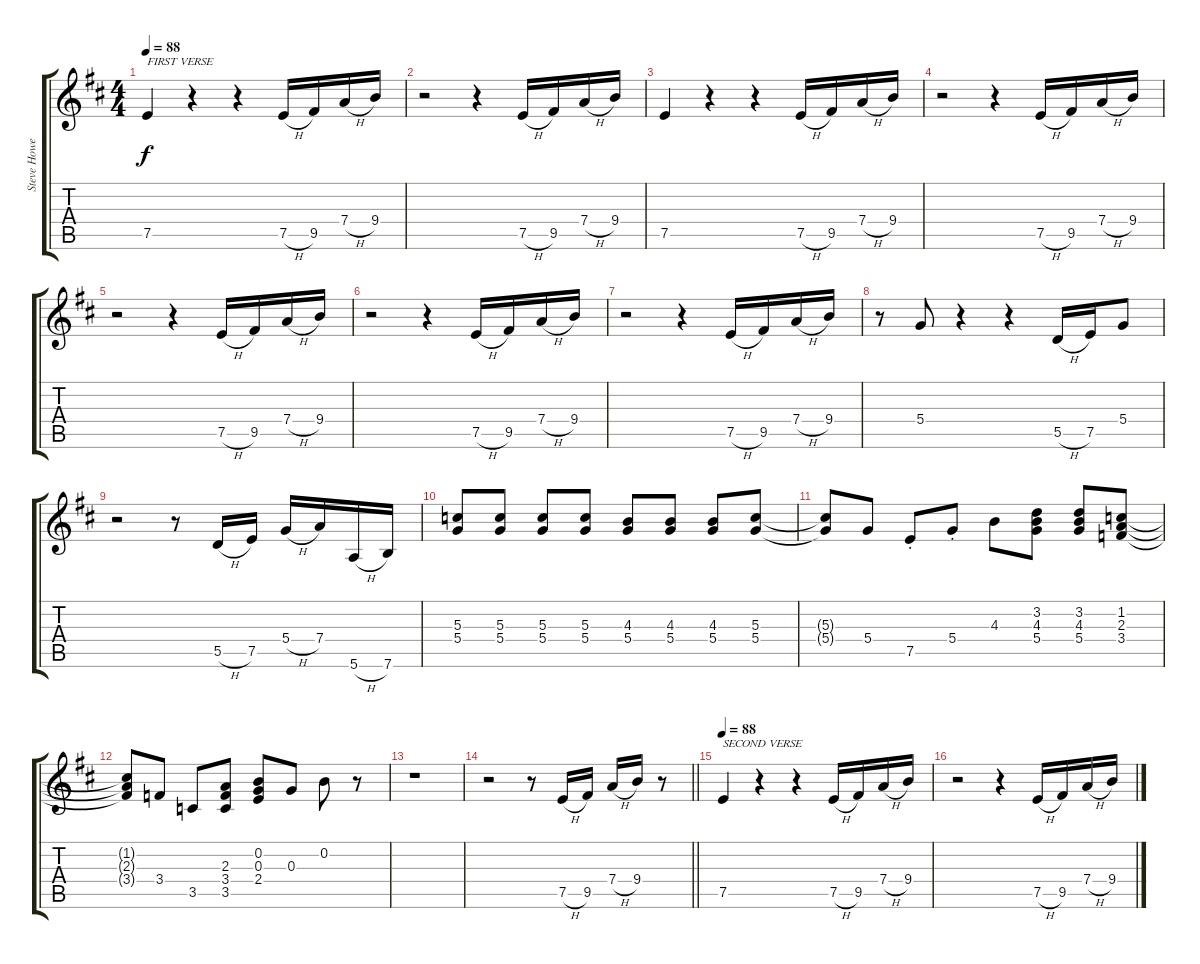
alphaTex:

\track ("Steve Howe 1" "Steve Howe") {instrument electricguitarjazz}
\staff {score tabs}
\tuning (E4 B3 G3 D3 A2 E2) {hide}
\ts (4 4)
\tempo 88
\clef g2
\ks d
7.5.4{txt "FIRST VERSE" dy f} r.4 r.4 7.5{h}.16 9.5.16 7.4{h}.16 9.4.16 |
r.2 r.4 7.5{h}.16 9.5.16 7.4{h}.16 9.4.16 |
7.5.4 r.4 r.4 7.5{h}.16 9.5.16 7.4{h}.16 9.4.16 |
r.2 r.4 7.5{h}.16 9.5.16 7.4{h}.16 9.4.16 |
r.2 r.4 7.5{h}.16 9.5.16 7.4{h}.16 9.4.16 |
r.2 r.4 7.5{h}.16 9.5.16 7.4{h}.16 9.4.16 |
r.2 r.4 7.5{h}.16 9.5.16 7.4{h}.16 9.4.16 |
r.8 5.4.8 r.4 r.4 5.5{h}.16 7.5.16 5.4.8 |
r.2 r.8 5.5{h}.16 7.5.16 5.4{h}.16 7.4.16 5.6{h}.16 7.6.16 |
(5.3 5.4).8 (5.3 5.4).8 (5.3 5.4).8 (5.3 5.4).8 (4.3 5.4).8 (4.3 5.4).8 (4.3 5.4).8 (5.3 5.4).8 |
(5.3{t} 5.4{t}).8 5.4.8 7.5{st}.8 5.4{st}.8 4.3.8 (3.2 4.3 5.4).8 (3.2 4.3 5.4).8 (1.2 2.3 3.4).8 |
(1.2{t} 2.3{t} 3.4{t}).8 3.4.8 3.5.8 (2.3 3.4 3.5).8 (0.2 0.3 2.4).8 0.3.8 0.2.8 r.8 |
r.1 |
\barLineRight lightlight
r.2 r.8 7.5{h}.16 9.5.16 7.4{h}.16 9.4.16 r.8 |
\tempo 88
7.5.4{txt "SECOND VERSE"} r.4 r.4 7.5{h}.16 9.5.16 7.4{h}.16 9.4.16 |
r.2 r.4 7.5{h}.16 9.5.16 7.4{h}.16 9.4.16
